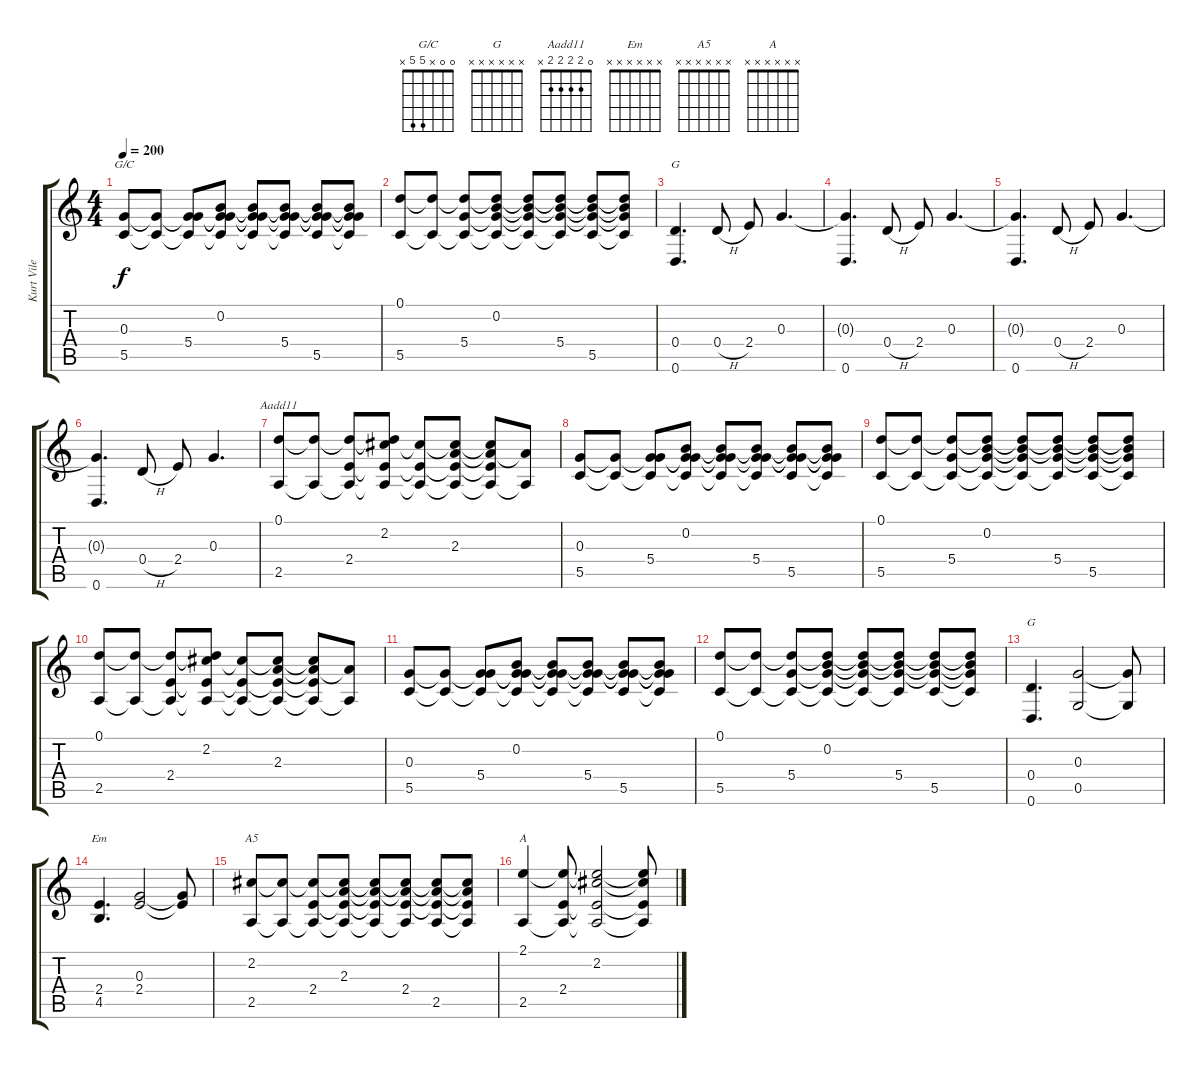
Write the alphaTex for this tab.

\track ("Kurt Vile - Guitar" "Kurt Vile ") {instrument acousticguitarsteel}
\staff {score tabs}
\tuning (D4 B3 G3 D3 G2 D2) {hide}
\chord ("G/C" 0 0 x 5 5 x)
\chord ("G" x x 0 0 0 0)
\chord ("Aadd11" 0 2 2 2 2 x)
\chord ("G" x x x x x x)
\chord ("Em" x x x x x x)
\chord ("A5" x x x x x x)
\chord ("A" x x x x x x)
\ts (4 4)
\tempo 200
\clef g2
\ks c
(0.3 5.5).8{ch "G/C" dy f} (0.3{t} 5.5{t}).8 (0.3{t} 5.4 5.5{t}).8 (0.2 0.3{t} 5.4{t} 5.5{t}).8 (0.2{t} 0.3{t} 5.4{t} 5.5{t}).8 (0.2{t} 0.3{t} 5.4 5.5{t}).8 (0.2{t} 0.3{t} 5.4{t} 5.5).8 (0.2{t} 0.3{t} 5.4{t} 5.5{t}).8 |
(0.1 5.5).8 (0.1{t} 5.5{t}).8 (0.1{t} 5.4 5.5{t}).8 (0.1{t} 0.2 5.4{t} 5.5{t}).8 (0.1{t} 0.2{t} 5.4{t} 5.5{t}).8 (0.1{t} 0.2{t} 5.4 5.5{t}).8 (0.1{t} 0.2{t} 5.4{t} 5.5).8 (0.1{t} 0.2{t} 5.4{t} 5.5{t}).8 |
(0.4 0.6).4{d ch "G"} 0.4{h}.8 2.4.8 0.3.4{d} |
(0.3{t} 0.6).4{d} 0.4{h}.8 2.4.8 0.3.4{d} |
(0.3{t} 0.6).4{d} 0.4{h}.8 2.4.8 0.3.4{d} |
(0.3{t} 0.6).4{d} 0.4{h}.8 2.4.8 0.3.4{d} |
(0.1 2.5).8{ch "Aadd11"} (0.1{t} 2.5{t}).8 (0.1{t} 2.4 2.5{t}).8 (0.1{t} 2.2 2.4{t} 2.5{t}).8 (2.2{t} 2.4{t} 2.5{t}).8 (2.2{t} 2.3 2.4{t} 2.5{t}).8 (2.2{t} 2.3{t} 2.4{t} 2.5{t}).8 (2.3{t} 2.5{t}).8 |
(0.3 5.5).8 (0.3{t} 5.5{t}).8 (0.3{t} 5.4 5.5{t}).8 (0.2 0.3{t} 5.4{t} 5.5{t}).8 (0.2{t} 0.3{t} 5.4{t} 5.5{t}).8 (0.2{t} 0.3{t} 5.4 5.5{t}).8 (0.2{t} 0.3{t} 5.4{t} 5.5).8 (0.2{t} 0.3{t} 5.4{t} 5.5{t}).8 |
(0.1 5.5).8 (0.1{t} 5.5{t}).8 (0.1{t} 5.4 5.5{t}).8 (0.1{t} 0.2 5.4{t} 5.5{t}).8 (0.1{t} 0.2{t} 5.4{t} 5.5{t}).8 (0.1{t} 0.2{t} 5.4 5.5{t}).8 (0.1{t} 0.2{t} 5.4{t} 5.5).8 (0.1{t} 0.2{t} 5.4{t} 5.5{t}).8 |
(0.1 2.5).8 (0.1{t} 2.5{t}).8 (0.1{t} 2.4 2.5{t}).8 (0.1{t} 2.2 2.4{t} 2.5{t}).8 (2.2{t} 2.4{t} 2.5{t}).8 (2.2{t} 2.3 2.4{t} 2.5{t}).8 (2.2{t} 2.3{t} 2.4{t} 2.5{t}).8 (2.3{t} 2.5{t}).8 |
(0.3 5.5).8 (0.3{t} 5.5{t}).8 (0.3{t} 5.4 5.5{t}).8 (0.2 0.3{t} 5.4{t} 5.5{t}).8 (0.2{t} 0.3{t} 5.4{t} 5.5{t}).8 (0.2{t} 0.3{t} 5.4 5.5{t}).8 (0.2{t} 0.3{t} 5.4{t} 5.5).8 (0.2{t} 0.3{t} 5.4{t} 5.5{t}).8 |
(0.1 5.5).8 (0.1{t} 5.5{t}).8 (0.1{t} 5.4 5.5{t}).8 (0.1{t} 0.2 5.4{t} 5.5{t}).8 (0.1{t} 0.2{t} 5.4{t} 5.5{t}).8 (0.1{t} 0.2{t} 5.4 5.5{t}).8 (0.1{t} 0.2{t} 5.4{t} 5.5).8 (0.1{t} 0.2{t} 5.4{t} 5.5{t}).8 |
(0.4 0.6).4{d ch "G"} (0.3 0.5).2 (0.3{t} 0.5{t}).8 |
(2.4 4.5).4{d ch "Em"} (0.3 2.4).2 (0.3{t} 2.4{t}).8 |
(2.2 2.5).8{ch "A5"} (2.2{t} 2.5{t}).8 (2.2{t} 2.4 2.5{t}).8 (2.2{t} 2.3 2.4{t} 2.5{t}).8 (2.2{t} 2.3{t} 2.4{t} 2.5{t}).8 (2.2{t} 2.3{t} 2.4 2.5{t}).8 (2.2{t} 2.3{t} 2.4{t} 2.5).8 (2.2{t} 2.3{t} 2.4{t} 2.5{t}).8 |
(2.1 2.5).4{ch "A"} (2.1{t} 2.4 2.5{t}).8 (2.1{t} 2.2 2.4{t} 2.5{t}).2 (2.1{t} 2.2{t} 2.4{t} 2.5{t}).8
